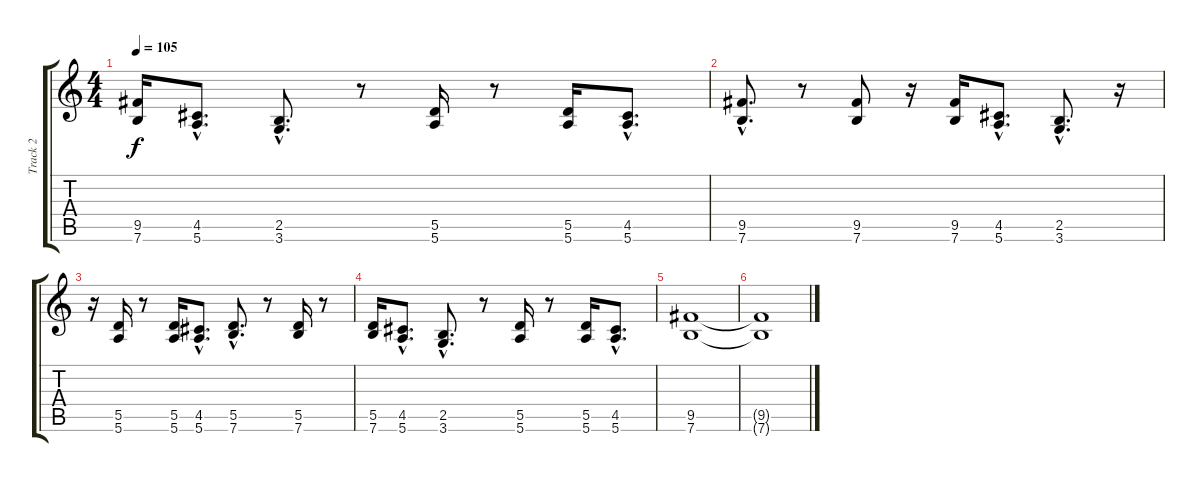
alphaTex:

\track ("Track 2" "Track 2") {instrument overdrivenguitar}
\staff {score tabs}
\tuning (E4 B3 G3 D3 A2 E2) {hide}
\ts (4 4)
\tempo 105
\clef g2
\ks c
(9.5 7.6).16{dy f} (4.5{hac} 5.6{hac}).8{d} (2.5{hac} 3.6{hac}).8{d} r.8 (5.5 5.6).16 r.8 (5.5 5.6).16 (4.5{hac} 5.6{hac}).8{d} |
(9.5{hac} 7.6{hac}).8{d} r.8 (9.5 7.6).8 r.16 (9.5 7.6).16 (4.5{hac} 5.6{hac}).8{d} (2.5{hac} 3.6{hac}).8{d} r.16 |
r.16 (5.5 5.6).16 r.8 (5.5 5.6).16 (4.5{hac} 5.6{hac}).8{d} (5.5{hac} 7.6{hac}).8{d} r.8 (5.5 7.6).16 r.8 |
(5.5 7.6).16 (4.5{hac} 5.6{hac}).8{d} (2.5{hac} 3.6{hac}).8{d} r.8 (5.5 5.6).16 r.8 (5.5 5.6).16 (4.5{hac} 5.6{hac}).8{d} |
(9.5 7.6).1 |
(9.5{t} 7.6{t}).1
